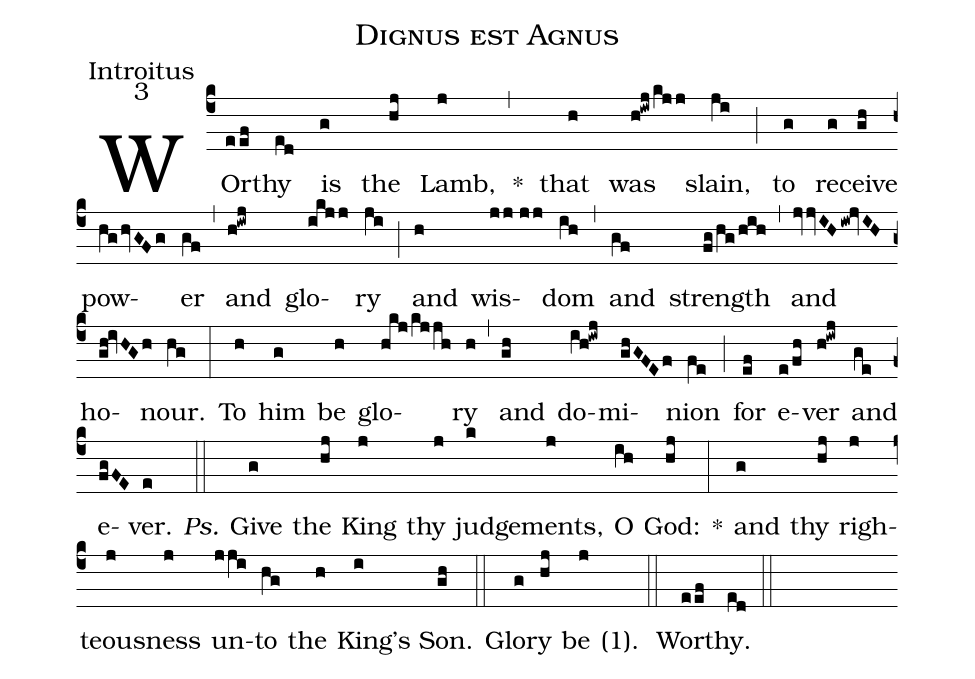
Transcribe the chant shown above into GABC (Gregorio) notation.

name:Dignus est Agnus;
office-part:Introitus;
mode:3;
%%
(c4) WOr(eef)thy(ed) is(g) the(hj) Lamb,(j) *(,) that(h) was(h!iwj/kjj) slain,(ji) (;) to(g) re(g)ceive(gh) pow(hg/hvGFg)er(gf) (,) and(h!iwj) glo(ikjj)ry(ji) (;) and(h) wis(jj//jj)dom(ih) (,) and(gf) strength(fg/hg/hih) (,) and(jvvIH/iw!jvIH) ho(gh!ivHGh)nour.(hg) (:) To(h) him(g) be(h) glo(hkj/kjjh)ry(h) (,) and(gh) do(ih!iwj)mi(ghGFEf)nion(fe) (;) for(ef) e(e/fh)ver(h!iwj) and(ge) e(fgFE)ver.(e) <i>Ps.</i>(::) Give(g) the(hj) King(j) thy(j) judge(k)ments,(j) O(ih) God:(hj) *(:) and(g) thy(hj) righ(j)teous(j)ness(j) un(jji)to(hg) the(h) King'(i)s Son.(gh) (::) Glo(g)ry(hj) be(j) <v>(</v>1<v>)</v>.() (::) Wor(eef)thy.(ed) (::)
